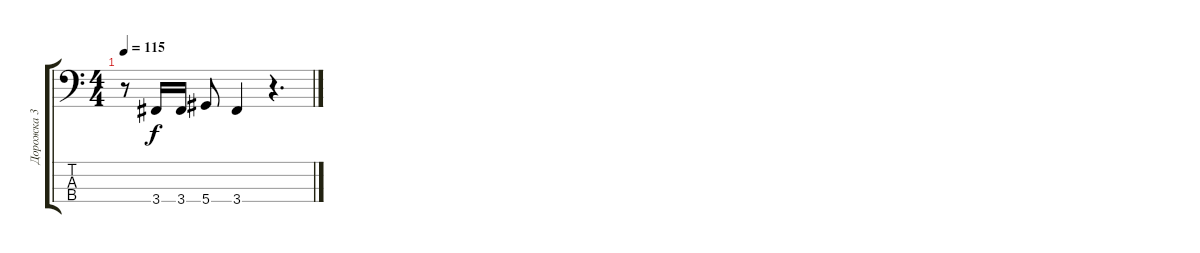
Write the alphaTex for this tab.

\track ("Дорожка 3" "Дорожка 3") {instrument electricbassfinger}
\staff {score tabs}
\tuning (Gb2 Db2 Ab1 Eb1) {hide}
\ts (4 4)
\tempo 115
\clef f4
\ks c
r.8{dy f} 3.4.16 3.4.16 5.4.8 3.4.4 r.4{d}
